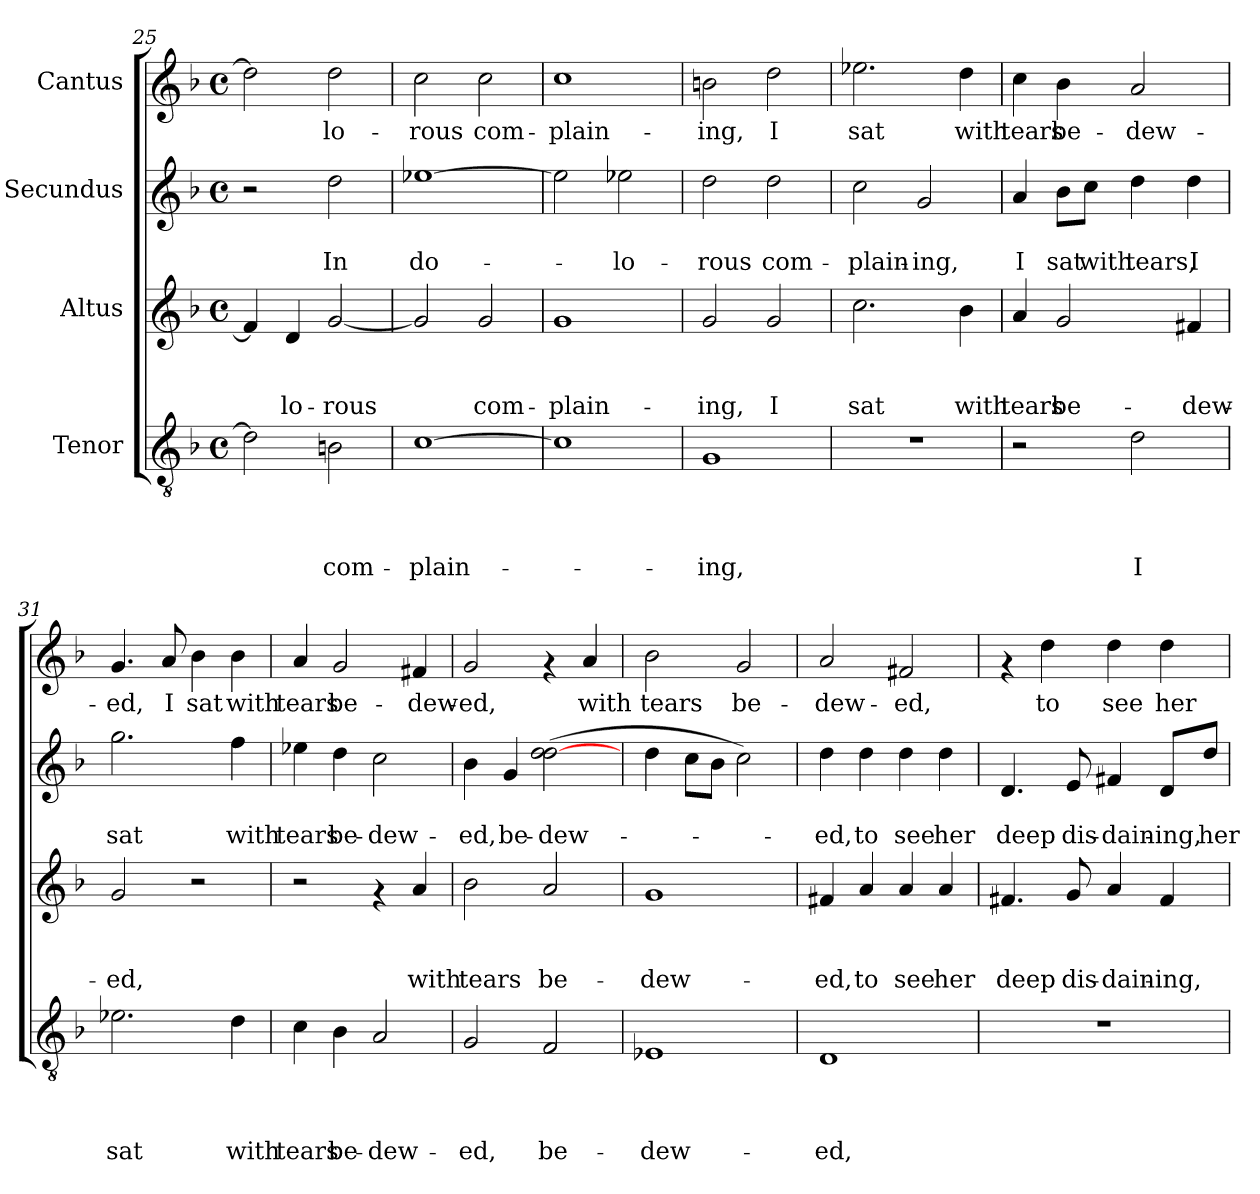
**kern	**text	**text	**text	**text	**kern	**text	**text	**text	**kern	**text	**text	**kern	**text
*part4	*part4	*part4	*part4	*part4	*part3	*part3	*part3	*part3	*part2	*part2	*part2	*part1	*part1
*staff4	*staff4	*staff4	*staff4	*staff4	*staff3	*staff3	*staff3	*staff3	*staff2	*staff2	*staff2	*staff1	*staff1
*I"Tenor	*	*	*	*	*I"Altus	*	*	*	*I"Secundus	*	*	*I"Cantus	*
*clefGv2	*	*	*	*	*clefG2	*	*	*	*clefG2	*	*	*clefG2	*
*k[b-]	*	*	*	*	*k[b-]	*	*	*	*k[b-]	*	*	*k[b-]	*
*F:	*	*	*	*	*F:	*	*	*	*F:	*	*	*F:	*
*M4/4	*	*	*	*	*M4/4	*	*	*	*M4/4	*	*	*M4/4	*
*met(c)	*	*	*	*	*met(c)	*	*	*	*met(c)	*	*	*met(c)	*
=25	=25	=25	=25	=25	=25	=25	=25	=25	=25	=25	=25	=25	=25
2d\]	.	.	.	.	4f#/]	.	.	.	2r	.	.	2dd\]	.
!	!	!	!	!	!	!	!	!LO:LY:b	!	!	!	!	!
.	.	.	.	.	4d/	.	.	-lo-	.	.	.	.	.
!	!	!	!	!LO:LY:b	!	!	!	!LO:LY:b	!	!	!LO:LY:b	!	!LO:LY:b
2Bn\	.	.	.	com-	[<2g/	.	.	-rous	2dd\	.	In	2dd\	-lo-
=26	=26	=26	=26	=26	=26	=26	=26	=26	=26	=26	=26	=26	=26
!	!	!	!	!LO:LY:b	!	!	!	!	!	!	!LO:LY:b	!	!LO:LY:b
[>1c	.	.	.	-plain-	2g/]	.	.	.	[>1ee-X	.	do-	2cc\	-rous
!	!	!	!	!	!	!	!	!LO:LY:b	!	!	!	!	!LO:LY:b
.	.	.	.	.	2g/	.	.	com-	.	.	.	2cc\	com-
=27	=27	=27	=27	=27	=27	=27	=27	=27	=27	=27	=27	=27	=27
!	!	!	!	!	!	!	!	!LO:LY:b	!	!	!	!	!LO:LY:b
1c]	.	.	.	.	1g	.	.	-plain-	2ee-\]	.	.	1cc	-plain-
!	!	!	!	!	!	!	!	!	!	!	!LO:LY:b	!	!
.	.	.	.	.	.	.	.	.	2ee-X\	.	-lo-	.	.
=28	=28	=28	=28	=28	=28	=28	=28	=28	=28	=28	=28	=28	=28
!	!	!	!	!LO:LY:b	!	!	!	!LO:LY:b	!	!	!LO:LY:b	!	!LO:LY:b
1G	.	.	.	-ing,	2g/	.	.	-ing,	2dd\	.	-rous	2bn\	-ing,
!	!	!	!	!	!	!	!	!LO:LY:b	!	!	!LO:LY:b	!	!LO:LY:b
.	.	.	.	.	2g/	.	.	I	2dd\	.	com-	2dd\	I
=29	=29	=29	=29	=29	=29	=29	=29	=29	=29	=29	=29	=29	=29
!	!	!	!	!	!	!	!	!LO:LY:b	!	!	!LO:LY:b	!	!LO:LY:b
1r	.	.	.	.	2.cc\	.	.	sat	2cc\	.	-plain-	2.ee-X\	sat
!	!	!	!	!	!	!	!	!	!	!	!LO:LY:b	!	!
.	.	.	.	.	.	.	.	.	2g/	.	-ing,	.	.
!	!	!	!	!	!	!	!	!LO:LY:b	!	!	!	!	!LO:LY:b
.	.	.	.	.	4b-\	.	.	with	.	.	.	4dd\	with
=30	=30	=30	=30	=30	=30	=30	=30	=30	=30	=30	=30	=30	=30
!	!	!	!	!	!	!	!	!LO:LY:b	!	!	!LO:LY:b	!	!LO:LY:b
2r	.	.	.	.	4a/	.	.	tears	4a/	.	I	4cc\	tears
!	!	!	!	!	!	!	!	!LO:LY:b	!	!	!LO:LY:b	!	!LO:LY:b
.	.	.	.	.	2g/	.	.	be-	8b-\L	.	sat	4b-\	be-
!	!	!	!	!	!	!	!	!	!	!	!LO:LY:b	!	!
.	.	.	.	.	.	.	.	.	8cc\J	.	with	.	.
!	!	!	!	!LO:LY:b	!	!	!	!	!	!	!LO:LY:b	!	!LO:LY:b
2d\	.	.	.	I	.	.	.	.	4dd\	.	tears,	2a/	-dew-
!	!	!	!	!	!	!	!	!LO:LY:b	!	!	!LO:LY:b	!	!
.	.	.	.	.	4f#X/	.	.	-dew-	4dd\	.	I	.	.
!!LO:PB:g=z
=31	=31	=31	=31	=31	=31	=31	=31	=31	=31	=31	=31	=31	=31
!	!	!	!	!LO:LY:b	!	!	!	!LO:LY:b	!	!	!LO:LY:b	!	!LO:LY:b
2.e-X\	.	.	.	sat	2g/	.	.	-ed,	2.gg\	.	sat	4.g/	-ed,
!	!	!	!	!	!	!	!	!	!	!	!	!	!LO:LY:b
.	.	.	.	.	.	.	.	.	.	.	.	8a/	I
!	!	!	!	!	!	!	!	!	!	!	!	!	!LO:LY:b
.	.	.	.	.	2r	.	.	.	.	.	.	4b-\	sat
!	!	!	!	!LO:LY:b	!	!	!	!	!	!	!LO:LY:b	!	!LO:LY:b
4d\	.	.	.	with	.	.	.	.	4ff\	.	with	4b-\	with
=32	=32	=32	=32	=32	=32	=32	=32	=32	=32	=32	=32	=32	=32
!	!	!	!	!LO:LY:b	!	!	!	!	!	!	!LO:LY:b	!	!LO:LY:b
4c\	.	.	.	tears	2r	.	.	.	4ee-X\	.	tears	4a/	tears
!	!	!	!	!LO:LY:b	!	!	!	!	!	!	!LO:LY:b	!	!LO:LY:b
4B-\	.	.	.	be-	.	.	.	.	4dd\	.	be-	2g/	be-
!	!	!	!	!LO:LY:b	!	!	!	!	!	!	!LO:LY:b	!	!
2A/	.	.	.	-dew-	4rf	.	.	.	2cc\	.	-dew-	.	.
!	!	!	!	!	!	!	!	!LO:LY:b	!	!	!	!	!LO:LY:b
.	.	.	.	.	4a/	.	.	with	.	.	.	4f#X/	-dew-
=33	=33	=33	=33	=33	=33	=33	=33	=33	=33	=33	=33	=33	=33
!	!	!	!	!LO:LY:b	!	!	!	!LO:LY:b	!	!	!LO:LY:b	!	!LO:LY:b
2G/	.	.	.	-ed,	2b-\	.	.	tears	4b-\	.	-ed,	2g/	-ed,
!	!	!	!	!	!	!	!	!	!	!	!LO:LY:b	!	!
.	.	.	.	.	.	.	.	.	4g/	.	be-	.	.
!	!	!	!	!LO:LY:b	!	!	!	!LO:LY:b	!	!	!LO:LY:b	!	!
2F/	.	.	.	be-	2a/	.	.	be-	(>2dd\ [>2dd\	.	-dew-	4rf	.
!	!	!	!	!	!	!	!	!	!	!	!	!	!LO:LY:b
.	.	.	.	.	.	.	.	.	.	.	.	4a/	with
=34	=34	=34	=34	=34	=34	=34	=34	=34	=34	=34	=34	=34	=34
!	!	!	!	!LO:LY:b	!	!	!	!LO:LY:b	!	!	!	!	!LO:LY:b
1E-X	.	.	.	-dew-	1g	.	.	-dew-	4dd\	.	.	2b-\	tears
.	.	.	.	.	.	.	.	.	8cc\L	.	.	.	.
.	.	.	.	.	.	.	.	.	8b-\J	.	.	.	.
!	!	!	!	!	!	!	!	!	!	!	!	!	!LO:LY:b
.	.	.	.	.	.	.	.	.	2cc\)	.	.	2g/	be-
=35	=35	=35	=35	=35	=35	=35	=35	=35	=35	=35	=35	=35	=35
!	!	!	!	!LO:LY:b	!	!	!	!LO:LY:b	!	!	!LO:LY:b	!	!LO:LY:b
1D	.	.	.	-ed,	4f#X/	.	.	-ed,	4dd\	.	-ed,	2a/	-dew-
!	!	!	!	!	!	!	!	!LO:LY:b	!	!	!LO:LY:b	!	!
.	.	.	.	.	4a/	.	.	to	4dd\	.	to	.	.
!	!	!	!	!	!	!	!	!LO:LY:b	!	!	!LO:LY:b	!	!LO:LY:b
.	.	.	.	.	4a/	.	.	see	4dd\	.	see	2f#X/	-ed,
!	!	!	!	!	!	!	!	!LO:LY:b	!	!	!LO:LY:b	!	!
.	.	.	.	.	4a/	.	.	her	4dd\	.	her	.	.
=36	=36	=36	=36	=36	=36	=36	=36	=36	=36	=36	=36	=36	=36
!	!	!	!	!	!	!	!	!LO:LY:b	!	!	!LO:LY:b	!	!
1r	.	.	.	.	4.f#X/	.	.	deep	4.d/	.	deep	4rf	.
!	!	!	!	!	!	!	!	!	!	!	!	!	!LO:LY:b
.	.	.	.	.	.	.	.	.	.	.	.	4dd\	to
!	!	!	!	!	!	!	!	!LO:LY:b	!	!	!LO:LY:b	!	!
.	.	.	.	.	8g/	.	.	dis-	8e/	.	dis-	.	.
!	!	!	!	!	!	!	!	!LO:LY:b	!	!	!LO:LY:b	!	!LO:LY:b
.	.	.	.	.	4a/	.	.	-dain-	4f#X/	.	-dain-	4dd\	see
!	!	!	!	!	!	!	!	!LO:LY:b	!	!	!LO:LY:b	!	!LO:LY:b
.	.	.	.	.	4f#/	.	.	-ing,	8d/L	.	-ing,	4dd\	her
!	!	!	!	!	!	!	!	!	!	!	!LO:LY:b	!	!
.	.	.	.	.	.	.	.	.	8dd/J	.	her	.	.
=	=	=	=	=	=	=	=	=	=	=	=	=	=
*-	*-	*-	*-	*-	*-	*-	*-	*-	*-	*-	*-	*-	*-
